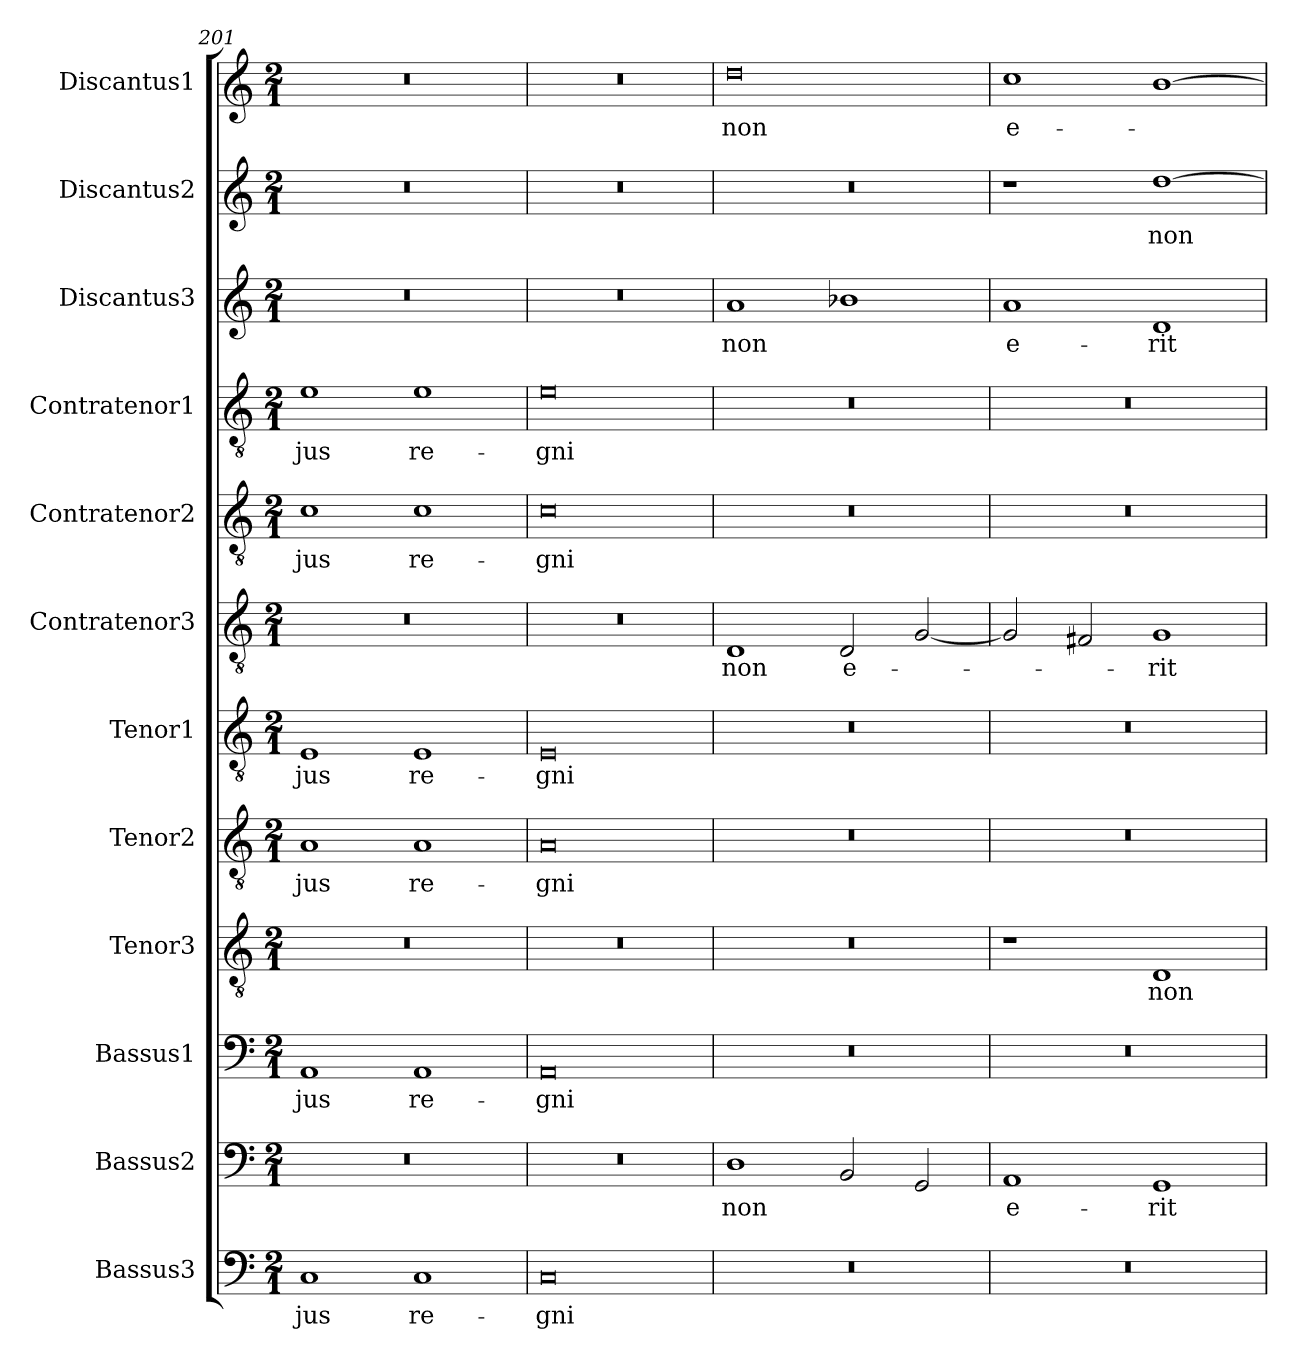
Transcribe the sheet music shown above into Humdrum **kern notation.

**kern	**text	**kern	**text	**kern	**text	**kern	**text	**kern	**text	**kern	**text	**kern	**text	**kern	**text	**kern	**text	**kern	**text	**kern	**text	**kern	**text
*part12	*part12	*part11	*part11	*part10	*part10	*part9	*part9	*part8	*part8	*part7	*part7	*part6	*part6	*part5	*part5	*part4	*part4	*part3	*part3	*part2	*part2	*part1	*part1
*staff12	*staff12	*staff11	*staff11	*staff10	*staff10	*staff9	*staff9	*staff8	*staff8	*staff7	*staff7	*staff6	*staff6	*staff5	*staff5	*staff4	*staff4	*staff3	*staff3	*staff2	*staff2	*staff1	*staff1
*I"Bassus3	*	*I"Bassus2	*	*I"Bassus1	*	*I"Tenor3	*	*I"Tenor2	*	*I"Tenor1	*	*I"Contratenor3	*	*I"Contratenor2	*	*I"Contratenor1	*	*I"Discantus3	*	*I"Discantus2	*	*I"Discantus1	*
*I'B3	*	*I'B2	*	*I'B1	*	*I'T3	*	*I'T2	*	*I'T1	*	*I'Ct3	*	*I'Ct2	*	*I'Ct1	*	*I'D3	*	*I'D2	*	*I'D1	*
*clefF4	*	*clefF4	*	*clefF4	*	*clefGv2	*	*clefGv2	*	*clefGv2	*	*clefGv2	*	*clefGv2	*	*clefGv2	*	*clefG2	*	*clefG2	*	*clefG2	*
*k[]	*	*k[]	*	*k[]	*	*k[]	*	*k[]	*	*k[]	*	*k[]	*	*k[]	*	*k[]	*	*k[]	*	*k[]	*	*k[]	*
*M2/1	*	*M2/1	*	*M2/1	*	*M2/1	*	*M2/1	*	*M2/1	*	*M2/1	*	*M2/1	*	*M2/1	*	*M2/1	*	*M2/1	*	*M2/1	*
=201	=201	=201	=201	=201	=201	=201	=201	=201	=201	=201	=201	=201	=201	=201	=201	=201	=201	=201	=201	=201	=201	=201	=201
1C/	-jus	0r	.	1AA/	-jus	0r	.	1A/	-jus	1E/	-jus	0r	.	1c\	-jus	1e\	-jus	0r	.	0r	.	0r	.
1C/	re-	.	.	1AA/	re-	.	.	1A/	re-	1E/	re-	.	.	1c\	re-	1e\	re-	.	.	.	.	.	.
=202	=202	=202	=202	=202	=202	=202	=202	=202	=202	=202	=202	=202	=202	=202	=202	=202	=202	=202	=202	=202	=202	=202	=202
0C/	-gni	0r	.	0AA/	-gni	0r	.	0A/	-gni	0E/	-gni	0r	.	0c\	-gni	0e\	-gni	0r	.	0r	.	0r	.
=203	=203	=203	=203	=203	=203	=203	=203	=203	=203	=203	=203	=203	=203	=203	=203	=203	=203	=203	=203	=203	=203	=203	=203
0r	.	1D\	non	0r	.	0r	.	0r	.	0r	.	1D/	non	0r	.	0r	.	1a/	non	0r	.	0dd\	non
.	.	2BB/	.	.	.	.	.	.	.	.	.	2D/	e-	.	.	.	.	1b-X\	.	.	.	.	.
.	.	2GG/	.	.	.	.	.	.	.	.	.	[2G/	.	.	.	.	.	.	.	.	.	.	.
=204	=204	=204	=204	=204	=204	=204	=204	=204	=204	=204	=204	=204	=204	=204	=204	=204	=204	=204	=204	=204	=204	=204	=204
0r	.	1AA/	e-	0r	.	1r	.	0r	.	0r	.	2G/]	.	0r	.	0r	.	1a/	e-	1r	.	1cc\	e-
.	.	.	.	.	.	.	.	.	.	.	.	2F#X/	.	.	.	.	.	.	.	.	.	.	.
.	.	1GG/	-rit	.	.	1D/	non	.	.	.	.	1G/	-rit	.	.	.	.	1d/	-rit	[1dd\	non	[1b\	.
=	=	=	=	=	=	=	=	=	=	=	=	=	=	=	=	=	=	=	=	=	=	=	=
*-	*-	*-	*-	*-	*-	*-	*-	*-	*-	*-	*-	*-	*-	*-	*-	*-	*-	*-	*-	*-	*-	*-	*-
